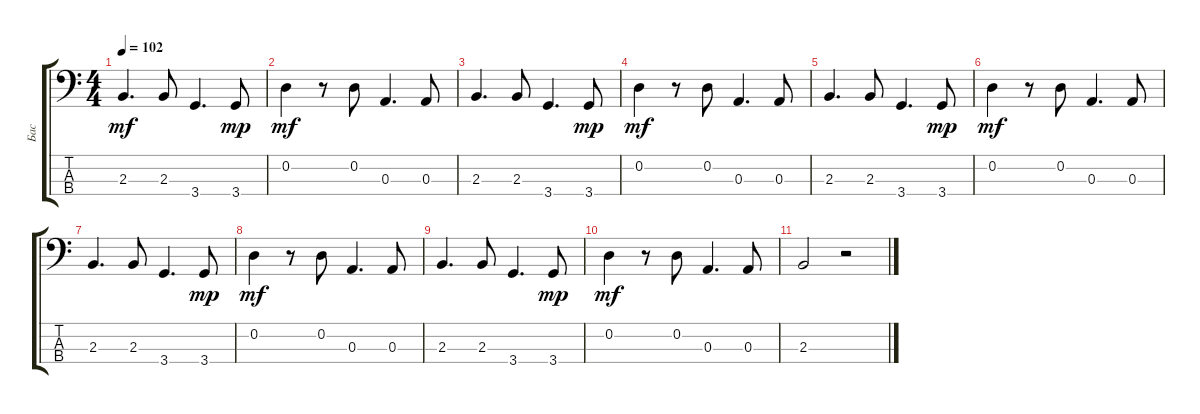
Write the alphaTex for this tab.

\track ("Бас" "Бас") {instrument electricbassfinger}
\staff {score tabs}
\tuning (G2 D2 A1 E1) {hide}
\ts (4 4)
\tempo 102
\clef f4
\ks c
2.3.4{d dy mf} 2.3.8 3.4.4{d} 3.4.8{dy mp} |
0.2.4{dy mf} r.8 0.2.8 0.3.4{d} 0.3.8 |
2.3.4{d} 2.3.8 3.4.4{d} 3.4.8{dy mp} |
0.2.4{dy mf} r.8 0.2.8 0.3.4{d} 0.3.8 |
2.3.4{d} 2.3.8 3.4.4{d} 3.4.8{dy mp} |
0.2.4{dy mf} r.8 0.2.8 0.3.4{d} 0.3.8 |
2.3.4{d} 2.3.8 3.4.4{d} 3.4.8{dy mp} |
0.2.4{dy mf} r.8 0.2.8 0.3.4{d} 0.3.8 |
2.3.4{d} 2.3.8 3.4.4{d} 3.4.8{dy mp} |
0.2.4{dy mf} r.8 0.2.8 0.3.4{d} 0.3.8 |
2.3.2 r.2
